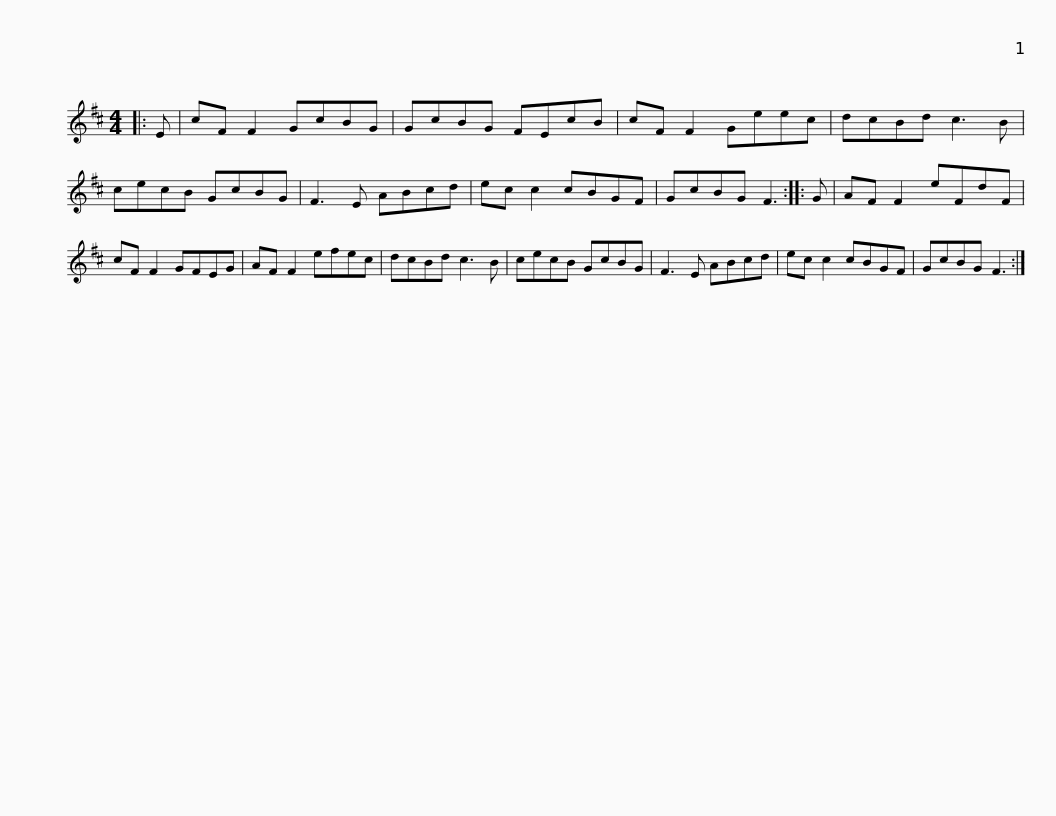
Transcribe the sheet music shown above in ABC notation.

X:1
L:1/8
M:4/4
I:linebreak $
K:D
V:1 treble
V:1
|: E | cF F2 GcBG | GcBG FEcB | cF F2 Geec | dcBd c3 B | %5
 cecB GcBG |$ F3 E ABcd | ec c2 cBGF | GcBG F3 :: G | %10
 AF F2 eFdF | cF F2 GFEG | AF F2 efec |$ dcBd c3 B | cecB GcBG | %15
 F3 E ABcd | ec c2 cBGF | GcBG F3 :| %18
